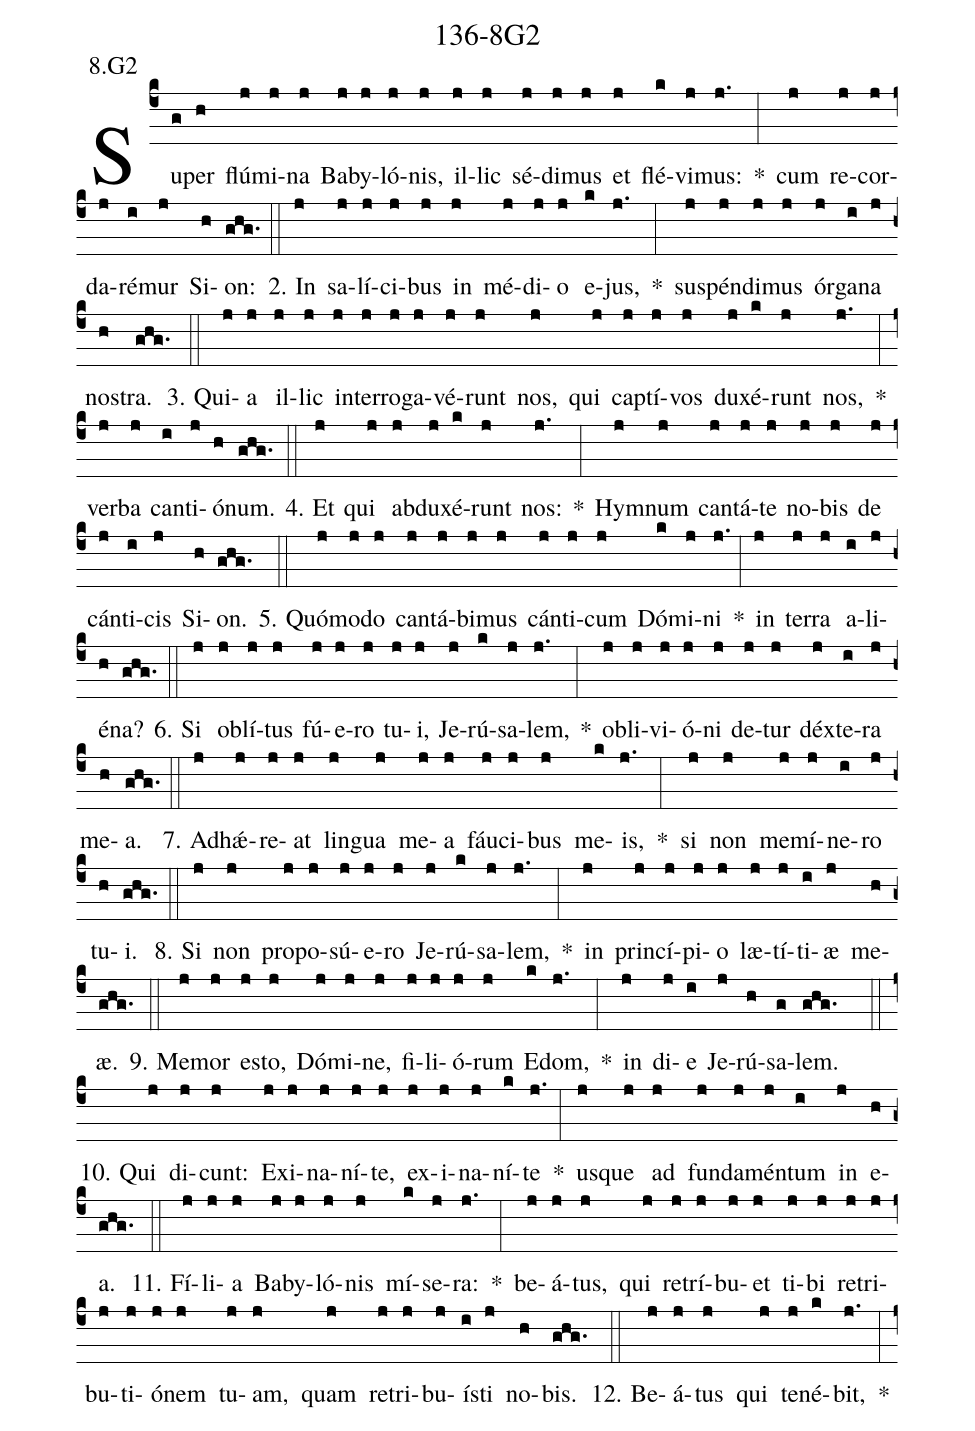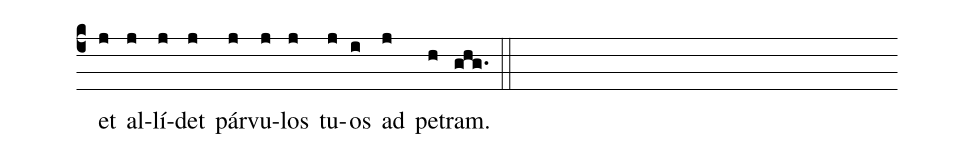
name: 136-8G2;
annotation: 8.G2;
%%
(c4)Su(g)per(h) flú(j)mi(j)na(j) Ba(j)by(j)ló(j)nis,(j) il(j)lic(j) sé(j)di(j)mus(j) et(j) flé(k)vi(j)mus:(j.) *(:) cum(j) re(j)cor(j)da(j)ré(i)mur(j) Si(h)on:(ghg.) (::)
2. In(j) sa(j)lí(j)ci(j)bus(j) in(j) mé(j)di(j)o(j) e(k)jus,(j.) *(:) sus(j)pén(j)di(j)mus(j) ór(j)ga(i)na(j) nos(h)tra.(ghg.) (::)
3. Qui(j)a(j) il(j)lic(j) in(j)ter(j)ro(j)ga(j)vé(j)runt(j) nos,(j) qui(j) cap(j)tí(j)vos(j) du(j)xé(k)runt(j) nos,(j.) *(:) ver(j)ba(j) can(i)ti(j)ó(h)num.(ghg.) (::)
4. Et(j) qui(j) ab(j)du(j)xé(k)runt(j) nos:(j.) *(:) Hym(j)num(j) can(j)tá(j)te(j) no(j)bis(j) de(j) cán(j)ti(i)cis(j) Si(h)on.(ghg.) (::)
5. Quó(j)mo(j)do(j) can(j)tá(j)bi(j)mus(j) cán(j)ti(j)cum(j) Dó(k)mi(j)ni(j.) *(:) in(j) ter(j)ra(j) a(i)li(j)é(h)na?(ghg.) (::)
6. Si(j) ob(j)lí(j)tus(j) fú(j)e(j)ro(j) tu(j)i,(j) Je(j)rú(k)sa(j)lem,(j.) *(:) ob(j)li(j)vi(j)ó(j)ni(j) de(j)tur(j) déx(j)te(i)ra(j) me(h)a.(ghg.) (::)
7. Ad(j)hǽ(j)re(j)at(j) lin(j)gua(j) me(j)a(j) fáu(j)ci(j)bus(j) me(k)is,(j.) *(:) si(j) non(j) me(j)mí(j)ne(i)ro(j) tu(h)i.(ghg.) (::)
8. Si(j) non(j) pro(j)po(j)sú(j)e(j)ro(j) Je(j)rú(k)sa(j)lem,(j.) *(:) in(j) prin(j)cí(j)pi(j)o(j) læ(j)tí(j)ti(i)æ(j) me(h)æ.(ghg.) (::)
9. Me(j)mor(j) es(j)to,(j) Dó(j)mi(j)ne,(j) fi(j)li(j)ó(j)rum(j) E(k)dom,(j.) *(:) in(j) di(j)e(i) Je(j)rú(h)sa(g)lem.(ghg.) (::)
10. Qui(j) di(j)cunt:(j) Ex(j)i(j)na(j)ní(j)te,(j) ex(j)i(j)na(j)ní(k)te(j.) *(:) us(j)que(j) ad(j) fun(j)da(j)mén(j)tum(i) in(j) e(h)a.(ghg.) (::)
11. Fí(j)li(j)a(j) Ba(j)by(j)ló(j)nis(j) mí(k)se(j)ra:(j.) *(:) be(j)á(j)tus,(j) qui(j) re(j)trí(j)bu(j)et(j) ti(j)bi(j) re(j)tri(j)bu(j)ti(j)ó(j)nem(j) tu(j)am,(j) quam(j) re(j)tri(j)bu(j)ís(i)ti(j) no(h)bis.(ghg.) (::)
12. Be(j)á(j)tus(j) qui(j) te(j)né(k)bit,(j.) *(:) et(j) al(j)lí(j)det(j) pár(j)vu(j)los(j) tu(j)os(i) ad(j) pe(h)tram.(ghg.) (::)
